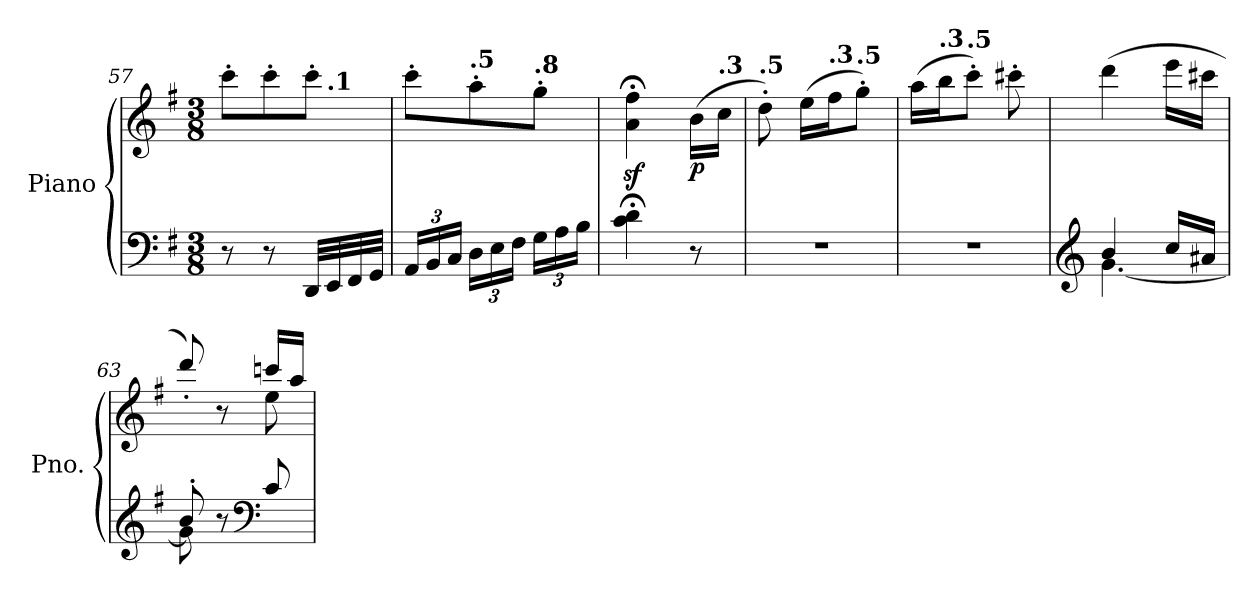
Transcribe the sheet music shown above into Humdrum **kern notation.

**kern	**kern	**dynam
*part1	*part1	*part1
*staff2	*staff1	*staff1/2
*I"Piano	*	*
*I'Pno.	*	*
*clefF4	*clefG2	*
*k[f#]	*k[f#]	*
*M3/8	*M3/8	*
=57	=57	=57
*	*^	*
8r	8ccc'\L	4ryy	.
8r	8ccc'\	.	.
*	*MM120	*	*
32DD/LLL	8ccc'\J	32ryy	.
*	*MM118	*	*
!	!	!LO:TX:a:B:t=.1	!
32EE/	.	16.ryy	.
32FF#/	.	.	.
32GG/JJJ	.	.	.
*	*v	*v	*
=58	=58	=58
*Xbrackettup	*	*
24AA/LL	8ccc'\L	.
*	*MM113	*
24BB/	.	.
24C/JJ	.	.
*	*MM108	*
!	!LO:TX:a:B:t=.5	!
24D\LL	8aa'\	.
24E\	.	.
24F#\JJ	.	.
*	*MM102	*
!	!LO:TX:a:B:t=.8	!
24G\LL	8gg'\J	.
24A\	.	.
24B\JJ	.	.
=59	=59	=59
4c\;< 4d\;<	4a\z<;< 4ff#\z<;<	.
*	*MM120	*
!	!	!LO:DY:b
8r	(>16b\LL	p
*	*MM122	*
!	!LO:TX:a:B:t=.3	!
.	16cc\JJ	.
=60	=60	=60
*	*MM123	*
!	!LO:TX:a:B:t=.5	!
4.r	8dd'\)	.
*	*MM127	*
.	(>16ee\LL	.
*	*MM129	*
!	!LO:TX:a:B:t=.3	!
.	16ff#\J	.
*	*MM131	*
!	!LO:TX:a:B:t=.5	!
.	8gg'\J)	.
!!LO:LB:g=z
=61	=61	=61
*	*MM135	*
4.r	(>16aa\LL	.
*	*MM137	*
!	!LO:TX:a:B:t=.3	!
.	16bb\J	.
*	*MM138	*
!	!LO:TX:a:B:t=.5	!
.	8ccc'\J)	.
*	*MM143	*
.	8ccc#X'\	.
=62	=62	=62
*clefG2	*	*
*^	*	*
4b/	[4.g\	(>4ddd\	.
16cc/LL	.	16eee\LL	.
16a#X/JJ	.	16ccc#X\JJ	.
=63	=63	=63	=63
*	*	*^	*
8b'/	8g\]	8ddd'/)	4ryy	.
8r	4ryy	8r	.	.
*clefF4	*	*	*	*
8c/	.	16cccn/LL	8ee\	.
.	.	16aa/JJ	.	.
*v	*v	*	*	*
*	*v	*v	*
=	=	=
*-	*-	*-
